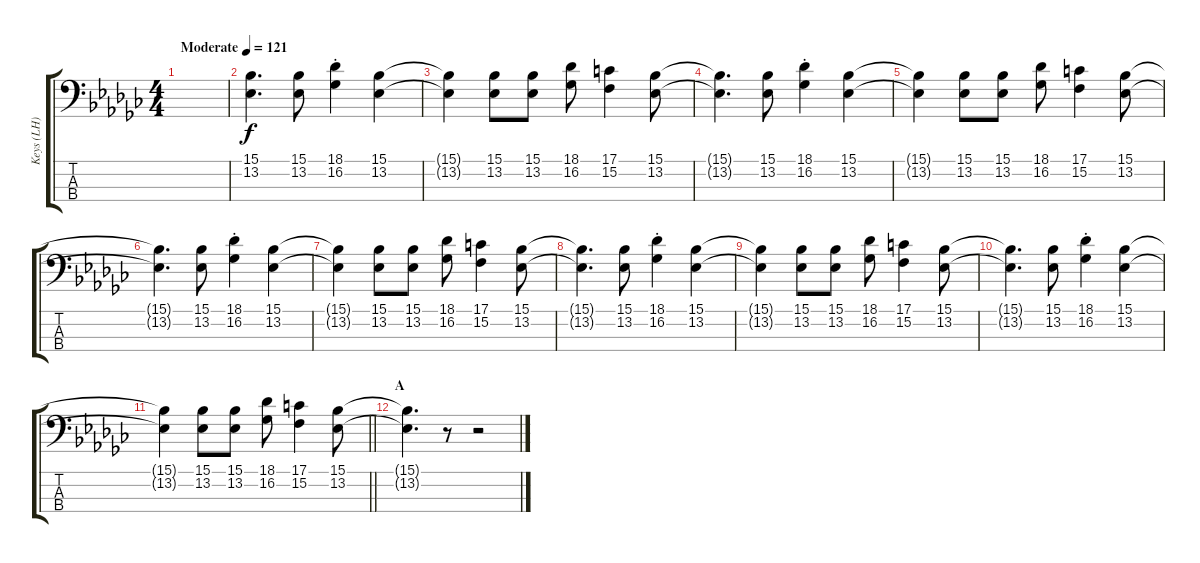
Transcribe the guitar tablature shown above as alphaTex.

\track ("Keys (LH)" "Keys (LH)") {instrument electricpiano1}
\staff {score tabs}
\tuning (G2 D2 A1 E1) {hide}
\ts (4 4)
\tempo (121 "Moderate")
\clef f4
\ks ebminor
|
(15.1 13.2).4{d} (15.1 13.2).8 (18.1{st} 16.2{st}).4 (15.1 13.2).4 |
(15.1{t} 13.2{t}).4 (15.1 13.2).8 (15.1 13.2).8 (18.1 16.2).8 (17.1 15.2).4 (15.1 13.2).8 |
(15.1{t} 13.2{t}).4{d} (15.1 13.2).8 (18.1{st} 16.2{st}).4 (15.1 13.2).4 |
(15.1{t} 13.2{t}).4 (15.1 13.2).8 (15.1 13.2).8 (18.1 16.2).8 (17.1 15.2).4 (15.1 13.2).8 |
(15.1{t} 13.2{t}).4{d} (15.1 13.2).8 (18.1{st} 16.2{st}).4 (15.1 13.2).4 |
(15.1{t} 13.2{t}).4 (15.1 13.2).8 (15.1 13.2).8 (18.1 16.2).8 (17.1 15.2).4 (15.1 13.2).8 |
(15.1{t} 13.2{t}).4{d} (15.1 13.2).8 (18.1{st} 16.2{st}).4 (15.1 13.2).4 |
(15.1{t} 13.2{t}).4 (15.1 13.2).8 (15.1 13.2).8 (18.1 16.2).8 (17.1 15.2).4 (15.1 13.2).8 |
(15.1{t} 13.2{t}).4{d} (15.1 13.2).8 (18.1{st} 16.2{st}).4 (15.1 13.2).4 |
\barLineRight lightlight
(15.1{t} 13.2{t}).4 (15.1 13.2).8 (15.1 13.2).8 (18.1 16.2).8 (17.1 15.2).4 (15.1 13.2).8 |
\section ("" "A")
(15.1{t} 13.2{t}).4{d} r.8 r.2
